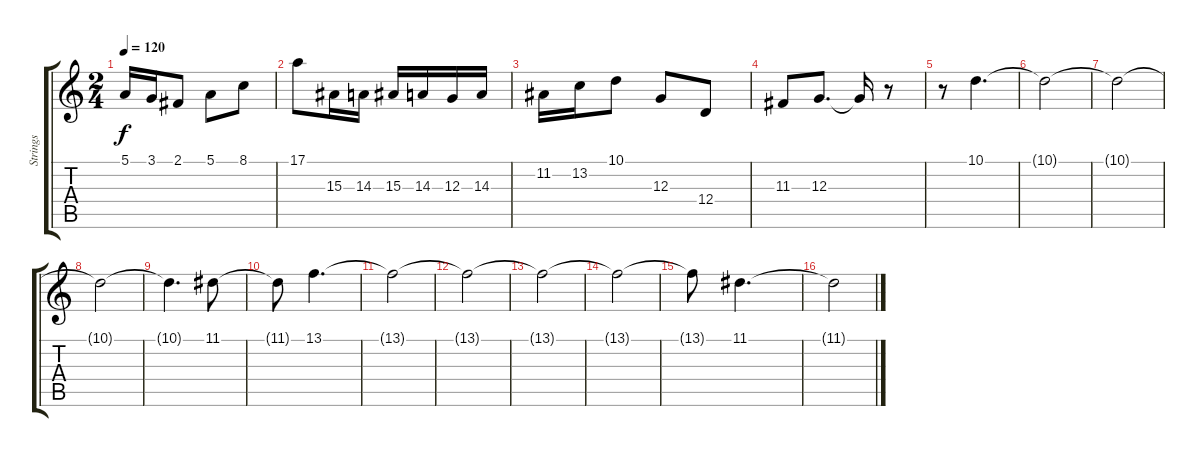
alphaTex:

\track ("Strings" "Strings") {instrument stringensemble1}
\staff {score tabs}
\tuning (E4 B3 G3 D3 A2 E2) {hide}
\ts (2 4)
\tempo 120
\clef g2
\ks c
5.1.16{dy f} 3.1.16 2.1.8 5.1.8 8.1.8 |
17.1.8 15.3.16 14.3.16 15.3.16 14.3.16 12.3.16 14.3.16 |
11.2.16 13.2.16 10.1.8 12.3.8 12.4.8 |
11.3.8 12.3.8{d} 12.3{t}.16 r.8 |
r.8 10.1.4{d} |
10.1{t}.2 |
10.1{t}.2 |
10.1{t}.2 |
10.1{t}.4{d} 11.1.8 |
11.1{t}.8 13.1.4{d} |
13.1{t}.2 |
13.1{t}.2 |
13.1{t}.2 |
13.1{t}.2 |
13.1{t}.8 11.1.4{d} |
11.1{t}.2
